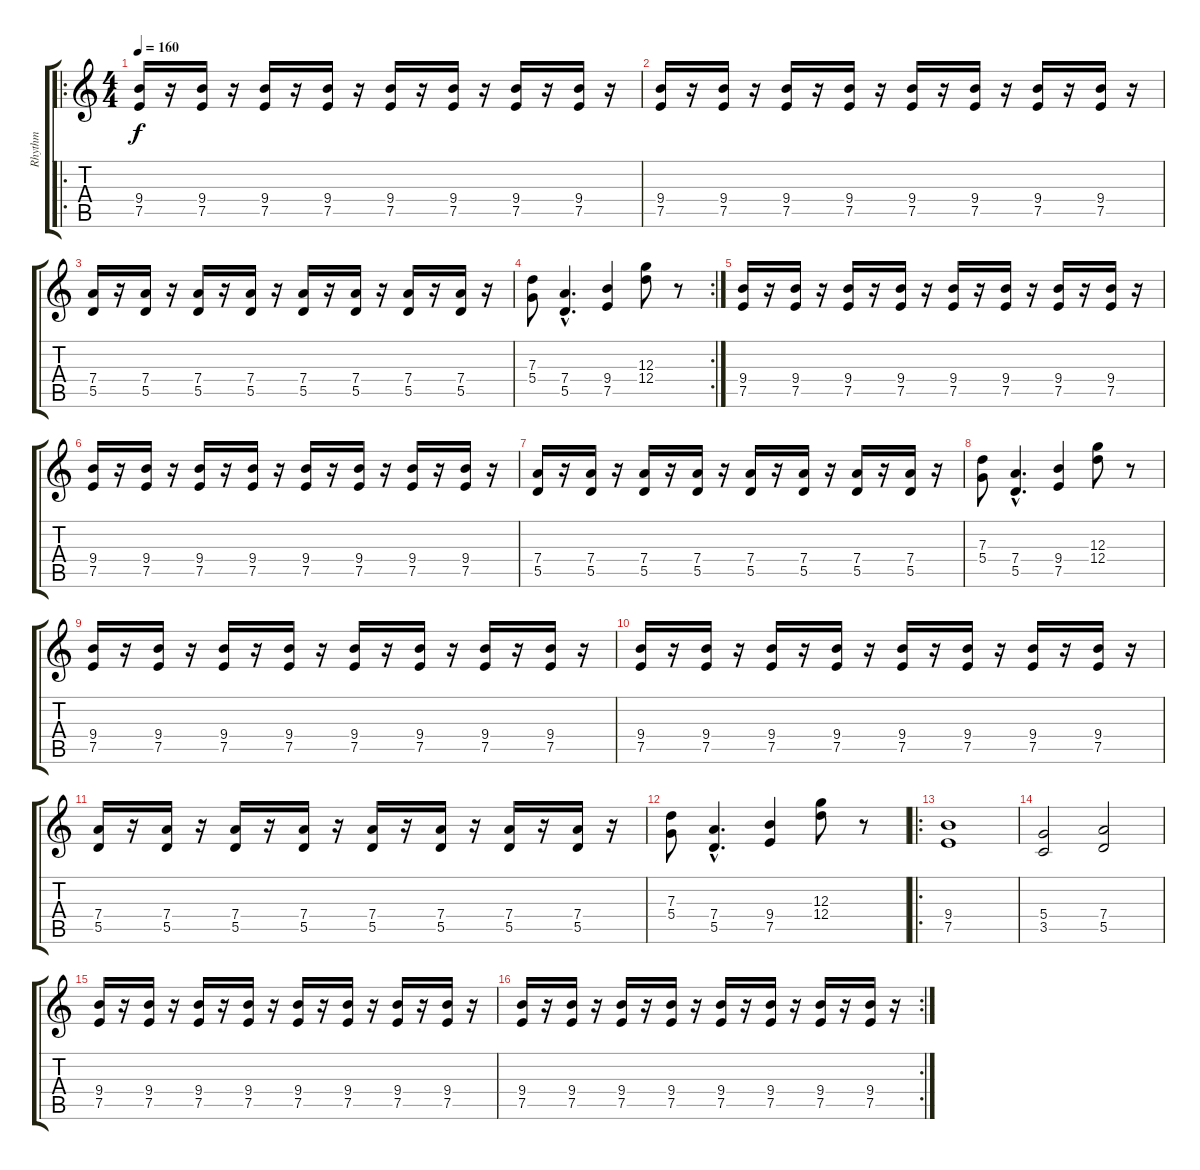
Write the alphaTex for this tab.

\track ("Rhythm" "Rhythm") {instrument distortionguitar}
\staff {score tabs}
\tuning (E4 B3 G3 D3 A2 E2) {hide}
\ro
\ts (4 4)
\tempo 160
\clef g2
\ks c
(9.4 7.5).16{dy f volume 10} r.16 (9.4 7.5).16 r.16 (9.4 7.5).16 r.16 (9.4 7.5).16 r.16 (9.4 7.5).16 r.16 (9.4 7.5).16 r.16 (9.4 7.5).16 r.16 (9.4 7.5).16 r.16 |
(9.4 7.5).16 r.16 (9.4 7.5).16 r.16 (9.4 7.5).16 r.16 (9.4 7.5).16 r.16 (9.4 7.5).16 r.16 (9.4 7.5).16 r.16 (9.4 7.5).16 r.16 (9.4 7.5).16 r.16 |
(7.4 5.5).16 r.16 (7.4 5.5).16 r.16 (7.4 5.5).16 r.16 (7.4 5.5).16 r.16 (7.4 5.5).16 r.16 (7.4 5.5).16 r.16 (7.4 5.5).16 r.16 (7.4 5.5).16 r.16 |
\rc 2
(7.3 5.4).8{volume 13} (7.4{hac} 5.5{hac}).4{d} (9.4 7.5).4 (12.3 12.4).8 r.8 |
(9.4 7.5).16{volume 10} r.16 (9.4 7.5).16 r.16 (9.4 7.5).16 r.16 (9.4 7.5).16 r.16 (9.4 7.5).16 r.16 (9.4 7.5).16 r.16 (9.4 7.5).16 r.16 (9.4 7.5).16 r.16 |
(9.4 7.5).16 r.16 (9.4 7.5).16 r.16 (9.4 7.5).16 r.16 (9.4 7.5).16 r.16 (9.4 7.5).16 r.16 (9.4 7.5).16 r.16 (9.4 7.5).16 r.16 (9.4 7.5).16 r.16 |
(7.4 5.5).16 r.16 (7.4 5.5).16 r.16 (7.4 5.5).16 r.16 (7.4 5.5).16 r.16 (7.4 5.5).16 r.16 (7.4 5.5).16 r.16 (7.4 5.5).16 r.16 (7.4 5.5).16 r.16 |
(7.3 5.4).8{volume 13} (7.4{hac} 5.5{hac}).4{d} (9.4 7.5).4 (12.3 12.4).8 r.8 |
(9.4 7.5).16{volume 10} r.16 (9.4 7.5).16 r.16 (9.4 7.5).16 r.16 (9.4 7.5).16 r.16 (9.4 7.5).16 r.16 (9.4 7.5).16 r.16 (9.4 7.5).16 r.16 (9.4 7.5).16 r.16 |
(9.4 7.5).16 r.16 (9.4 7.5).16 r.16 (9.4 7.5).16 r.16 (9.4 7.5).16 r.16 (9.4 7.5).16 r.16 (9.4 7.5).16 r.16 (9.4 7.5).16 r.16 (9.4 7.5).16 r.16 |
(7.4 5.5).16 r.16 (7.4 5.5).16 r.16 (7.4 5.5).16 r.16 (7.4 5.5).16 r.16 (7.4 5.5).16 r.16 (7.4 5.5).16 r.16 (7.4 5.5).16 r.16 (7.4 5.5).16 r.16 |
(7.3 5.4).8{volume 13} (7.4{hac} 5.5{hac}).4{d} (9.4 7.5).4 (12.3 12.4).8 r.8 |
\ro
(9.4 7.5).1{volume 13} |
(5.4 3.5).2 (7.4 5.5).2 |
(9.4 7.5).16{volume 10} r.16 (9.4 7.5).16 r.16 (9.4 7.5).16 r.16 (9.4 7.5).16 r.16 (9.4 7.5).16 r.16 (9.4 7.5).16 r.16 (9.4 7.5).16 r.16 (9.4 7.5).16 r.16 |
\rc 2
(9.4 7.5).16 r.16 (9.4 7.5).16 r.16 (9.4 7.5).16 r.16 (9.4 7.5).16 r.16 (9.4 7.5).16 r.16 (9.4 7.5).16 r.16 (9.4 7.5).16 r.16 (9.4 7.5).16 r.16
